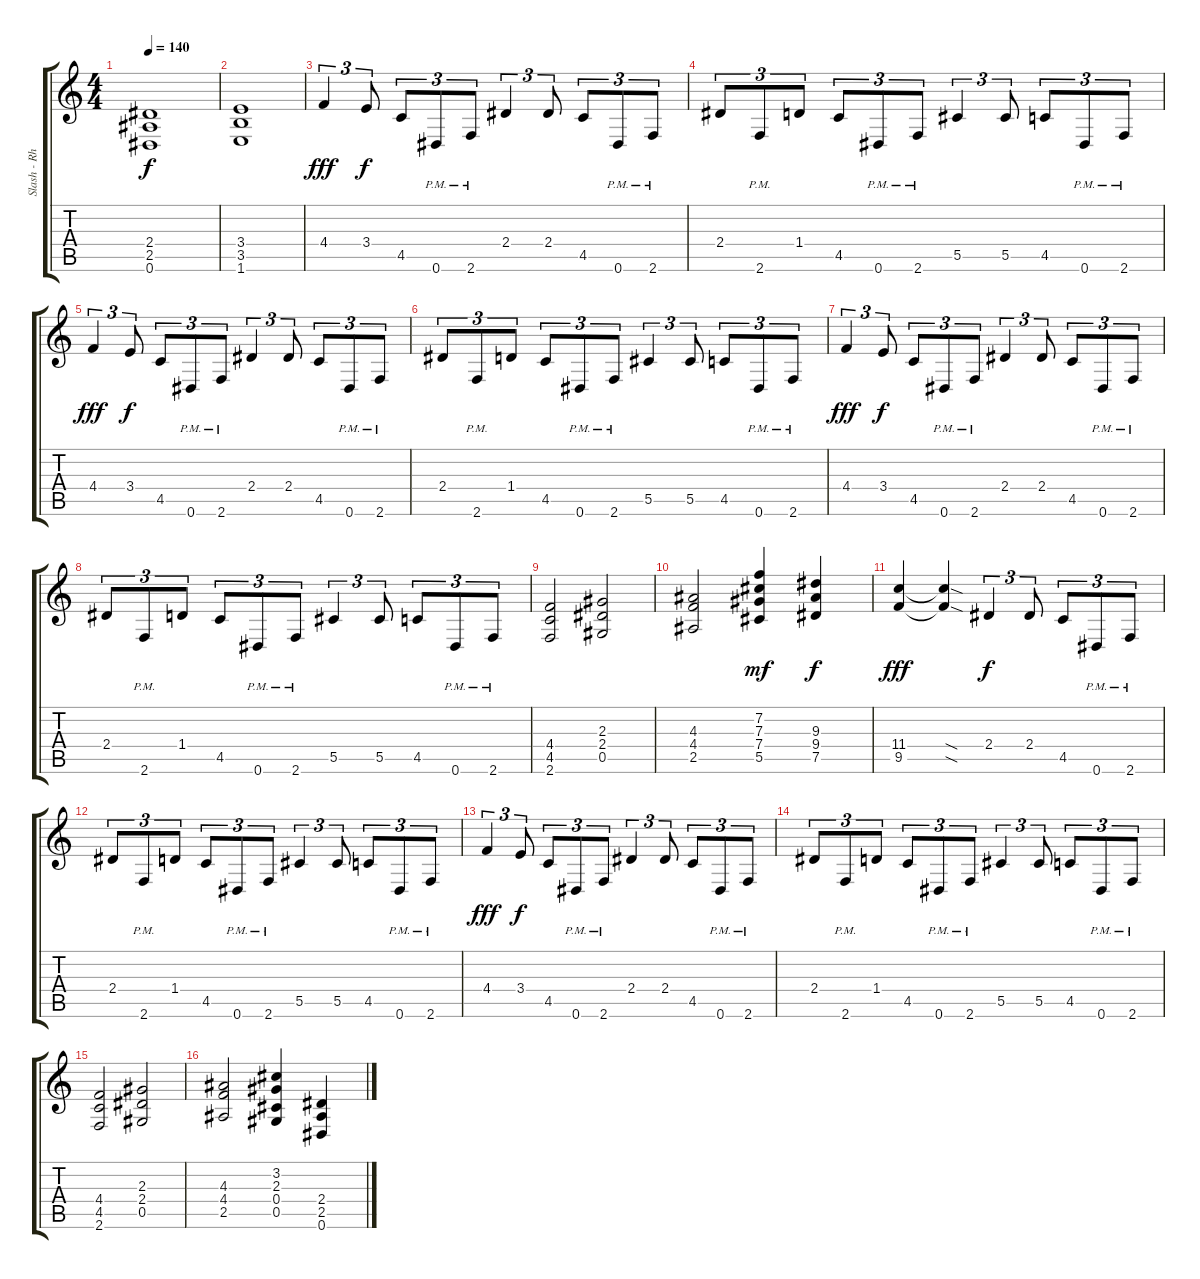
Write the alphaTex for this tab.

\track ("Slash - Rhythm Guitar" "Slash - Rh") {instrument distortionguitar}
\staff {score tabs}
\tuning (Eb4 Bb3 Gb3 Db3 Ab2 Eb2) {hide}
\ts (4 4)
\tempo 140
\clef g2
\ks c
(2.4 2.5 0.6).1{dy f} |
(3.4 3.5 1.6).1 |
4.4.4{tu (3 2) dy fff} 3.4.8{tu (3 2) dy f} 4.5.8{tu (3 2)} 0.6{pm}.8{tu (3 2)} 2.6{pm}.8{tu (3 2)} 2.4.4{tu (3 2)} 2.4.8{tu (3 2)} 4.5.8{tu (3 2)} 0.6{pm}.8{tu (3 2)} 2.6{pm}.8{tu (3 2)} |
2.4.8{tu (3 2)} 2.6{pm}.8{tu (3 2)} 1.4.8{tu (3 2)} 4.5.8{tu (3 2)} 0.6{pm}.8{tu (3 2)} 2.6{pm}.8{tu (3 2)} 5.5.4{tu (3 2)} 5.5.8{tu (3 2)} 4.5.8{tu (3 2)} 0.6{pm}.8{tu (3 2)} 2.6{pm}.8{tu (3 2)} |
4.4.4{tu (3 2) dy fff} 3.4.8{tu (3 2) dy f} 4.5.8{tu (3 2)} 0.6{pm}.8{tu (3 2)} 2.6{pm}.8{tu (3 2)} 2.4.4{tu (3 2)} 2.4.8{tu (3 2)} 4.5.8{tu (3 2)} 0.6{pm}.8{tu (3 2)} 2.6{pm}.8{tu (3 2)} |
2.4.8{tu (3 2)} 2.6{pm}.8{tu (3 2)} 1.4.8{tu (3 2)} 4.5.8{tu (3 2)} 0.6{pm}.8{tu (3 2)} 2.6{pm}.8{tu (3 2)} 5.5.4{tu (3 2)} 5.5.8{tu (3 2)} 4.5.8{tu (3 2)} 0.6{pm}.8{tu (3 2)} 2.6{pm}.8{tu (3 2)} |
4.4.4{tu (3 2) dy fff} 3.4.8{tu (3 2) dy f} 4.5.8{tu (3 2)} 0.6{pm}.8{tu (3 2)} 2.6{pm}.8{tu (3 2)} 2.4.4{tu (3 2)} 2.4.8{tu (3 2)} 4.5.8{tu (3 2)} 0.6{pm}.8{tu (3 2)} 2.6{pm}.8{tu (3 2)} |
2.4.8{tu (3 2)} 2.6{pm}.8{tu (3 2)} 1.4.8{tu (3 2)} 4.5.8{tu (3 2)} 0.6{pm}.8{tu (3 2)} 2.6{pm}.8{tu (3 2)} 5.5.4{tu (3 2)} 5.5.8{tu (3 2)} 4.5.8{tu (3 2)} 0.6{pm}.8{tu (3 2)} 2.6{pm}.8{tu (3 2)} |
(4.4 4.5 2.6).2 (2.3 2.4 0.5).2 |
(4.3 4.4 2.5).2 (7.2 7.3 7.4 5.5).4{dy mf} (9.3 9.4 7.5).4{dy f} |
(11.4 9.5).4{dy fff} (11.4{sod t} 9.5{sod t}).4 2.4.4{tu (3 2) dy f} 2.4.8{tu (3 2)} 4.5.8{tu (3 2)} 0.6{pm}.8{tu (3 2)} 2.6{pm}.8{tu (3 2)} |
2.4.8{tu (3 2)} 2.6{pm}.8{tu (3 2)} 1.4.8{tu (3 2)} 4.5.8{tu (3 2)} 0.6{pm}.8{tu (3 2)} 2.6{pm}.8{tu (3 2)} 5.5.4{tu (3 2)} 5.5.8{tu (3 2)} 4.5.8{tu (3 2)} 0.6{pm}.8{tu (3 2)} 2.6{pm}.8{tu (3 2)} |
4.4.4{tu (3 2) dy fff} 3.4.8{tu (3 2) dy f} 4.5.8{tu (3 2)} 0.6{pm}.8{tu (3 2)} 2.6{pm}.8{tu (3 2)} 2.4.4{tu (3 2)} 2.4.8{tu (3 2)} 4.5.8{tu (3 2)} 0.6{pm}.8{tu (3 2)} 2.6{pm}.8{tu (3 2)} |
2.4.8{tu (3 2)} 2.6{pm}.8{tu (3 2)} 1.4.8{tu (3 2)} 4.5.8{tu (3 2)} 0.6{pm}.8{tu (3 2)} 2.6{pm}.8{tu (3 2)} 5.5.4{tu (3 2)} 5.5.8{tu (3 2)} 4.5.8{tu (3 2)} 0.6{pm}.8{tu (3 2)} 2.6{pm}.8{tu (3 2)} |
(4.4 4.5 2.6).2 (2.3 2.4 0.5).2 |
(4.3 4.4 2.5).2 (3.2 2.3 0.4 0.5).4 (2.4 2.5 0.6).4
